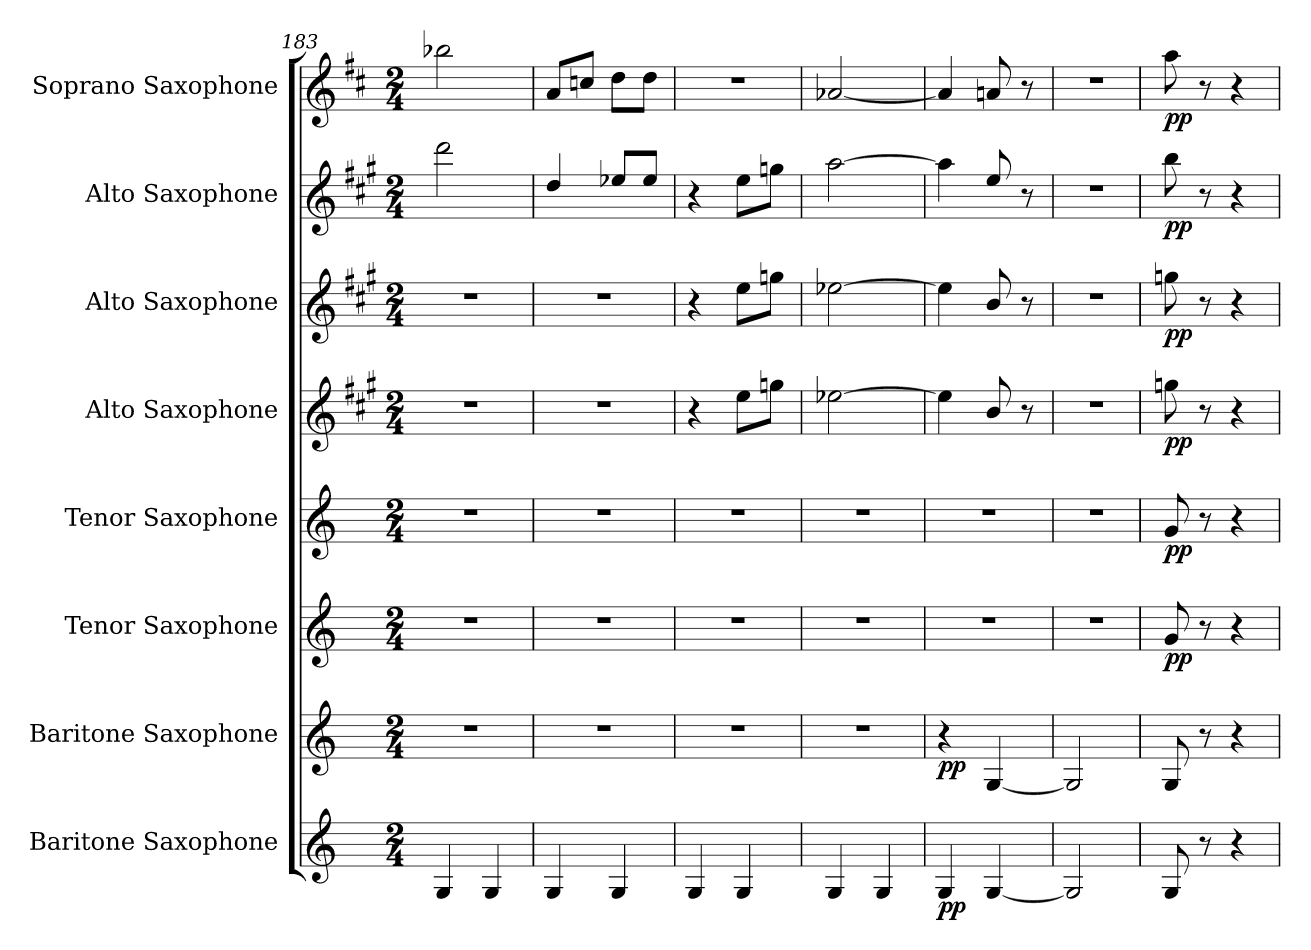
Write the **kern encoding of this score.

**kern	**dynam	**kern	**dynam	**kern	**dynam	**kern	**dynam	**kern	**dynam	**kern	**dynam	**kern	**dynam	**kern	**dynam
*part8	*part8	*part7	*part7	*part6	*part6	*part5	*part5	*part4	*part4	*part3	*part3	*part2	*part2	*part1	*part1
*staff8	*staff8	*staff7	*staff7	*staff6	*staff6	*staff5	*staff5	*staff4	*staff4	*staff3	*staff3	*staff2	*staff2	*staff1	*staff1
*I"Baritone Saxophone	*	*I"Baritone Saxophone	*	*I"Tenor Saxophone	*	*I"Tenor Saxophone	*	*I"Alto Saxophone	*	*I"Alto Saxophone	*	*I"Alto Saxophone	*	*I"Soprano Saxophone	*
*I'Bar. Sax.	*	*I'Bar. Sax.	*	*I'T. Sax.	*	*I'T. Sax.	*	*I'A. Sax.	*	*I'A. Sax.	*	*I'A. Sax.	*	*I'S. Sax.	*
*clefG2	*	*clefG2	*	*clefG2	*	*clefG2	*	*clefG2	*	*clefG2	*	*clefG2	*	*clefG2	*
*ITrd12c21	*	*ITrd12c21	*	*ITrd8c14	*	*ITrd8c14	*	*ITrd5c9	*	*ITrd5c9	*	*ITrd5c9	*	*ITrd1c2	*
*k[]	*	*k[]	*	*k[]	*	*k[]	*	*k[]	*	*k[]	*	*k[]	*	*k[]	*
*M2/4	*	*M2/4	*	*M2/4	*	*M2/4	*	*M2/4	*	*M2/4	*	*M2/4	*	*M2/4	*
=183	=183	=183	=183	=183	=183	=183	=183	=183	=183	=183	=183	=183	=183	=183	=183
4GG/	.	2r	.	2r	.	2r	.	2r	.	2r	.	2ff\	.	2aa-X\	.
4GG/	.	.	.	.	.	.	.	.	.	.	.	.	.	.	.
=184	=184	=184	=184	=184	=184	=184	=184	=184	=184	=184	=184	=184	=184	=184	=184
4GG/	.	2r	.	2r	.	2r	.	2r	.	2r	.	4f/	.	8g/L	.
.	.	.	.	.	.	.	.	.	.	.	.	.	.	8b-X/J	.
4GG/	.	.	.	.	.	.	.	.	.	.	.	8g-X/L	.	8cc\L	.
.	.	.	.	.	.	.	.	.	.	.	.	8g-/J	.	8cc\J	.
=185	=185	=185	=185	=185	=185	=185	=185	=185	=185	=185	=185	=185	=185	=185	=185
4GG/	.	2r	.	2r	.	2r	.	4r	.	4r	.	4r	.	2r	.
4GG/	.	.	.	.	.	.	.	8g\L	.	8g\L	.	8g\L	.	.	.
.	.	.	.	.	.	.	.	8b-X\J	.	8b-X\J	.	8b-X\J	.	.	.
=186	=186	=186	=186	=186	=186	=186	=186	=186	=186	=186	=186	=186	=186	=186	=186
4GG/	.	2r	.	2r	.	2r	.	[2g-X\	.	[2g-X\	.	[2cc\	.	[2g-X/	.
4GG/	.	.	.	.	.	.	.	.	.	.	.	.	.	.	.
!!LO:PB:g=z
=187	=187	=187	=187	=187	=187	=187	=187	=187	=187	=187	=187	=187	=187	=187	=187
!	!LO:DY:b	!	!	!	!	!	!	!	!	!	!	!	!	!	!
!	!LO:DY:n=1:b	!	!LO:DY:b	!	!	!	!	!	!	!	!	!	!	!	!
!	!	!	!LO:DY:n=1:b	!	!	!	!	!	!	!	!	!	!	!	!
4GG/	p p	4r	p p	2r	.	2r	.	4g-\]	.	4g-\]	.	4cc\]	.	4g-/]	.
[4GG/	.	[4GG/	.	.	.	.	.	8d/	.	8d/	.	8g/	.	8gn/	.
.	.	.	.	.	.	.	.	8r	.	8r	.	8r	.	8r	.
=188	=188	=188	=188	=188	=188	=188	=188	=188	=188	=188	=188	=188	=188	=188	=188
2GG/]	.	2GG/]	.	2r	.	2r	.	2r	.	2r	.	2r	.	2r	.
=189	=189	=189	=189	=189	=189	=189	=189	=189	=189	=189	=189	=189	=189	=189	=189
!	!	!	!	!	!LO:DY:b	!	!	!	!	!	!	!	!	!	!
!	!	!	!	!	!LO:DY:n=1:b	!	!LO:DY:b	!	!	!	!	!	!	!	!
!	!	!	!	!	!	!	!LO:DY:n=1:b	!	!LO:DY:b	!	!	!	!	!	!
!	!	!	!	!	!	!	!	!	!LO:DY:n=1:b	!	!LO:DY:b	!	!	!	!
!	!	!	!	!	!	!	!	!	!	!	!LO:DY:n=1:b	!	!LO:DY:b	!	!
!	!	!	!	!	!	!	!	!	!	!	!	!	!LO:DY:n=1:b	!	!LO:DY:b
!	!	!	!	!	!	!	!	!	!	!	!	!	!	!	!LO:DY:n=1:b
8GG/	.	8GG/	.	8G/	p p	8G/	p p	8b-X\	p p	8b-X\	p p	8dd\	p p	8gg\	p p
8r	.	8r	.	8r	.	8r	.	8r	.	8r	.	8r	.	8r	.
4r	.	4r	.	4r	.	4r	.	4r	.	4r	.	4r	.	4r	.
=	=	=	=	=	=	=	=	=	=	=	=	=	=	=	=
*-	*-	*-	*-	*-	*-	*-	*-	*-	*-	*-	*-	*-	*-	*-	*-
